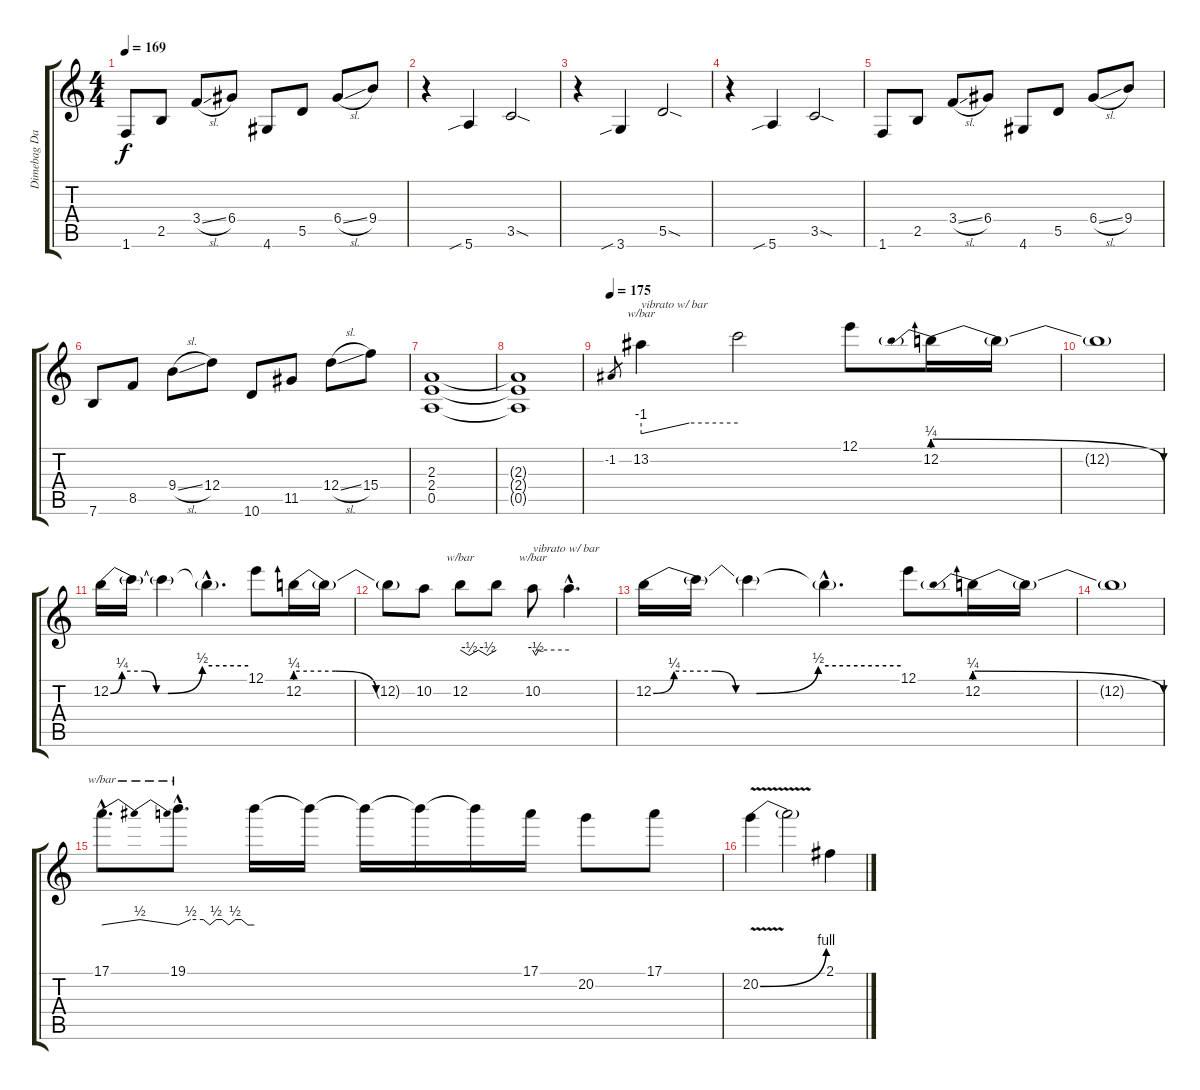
\track ("Dimebag Darrell (Lead)" "Dimebag Da") {instrument distortionguitar}
\staff {score tabs}
\tuning (E4 B3 G3 D3 A2 E2) {hide}
\ts (4 4)
\tempo 169
\clef g2
\ks c
1.6.8{dy f} 2.5.8 3.4{sl}.8 6.4.8 4.6.8 5.5.8 6.4{sl}.8 9.4.8 |
r.4 5.6{sib}.4 3.5{sod}.2 |
r.4 3.6{sib}.4 5.5{sod}.2 |
r.4 5.6{sib}.4 3.5{sod}.2 |
1.6.8 2.5.8 3.4{sl}.8 6.4.8 4.6.8 5.5.8 6.4{sl}.8 9.4.8 |
7.6.8 8.5.8 9.4{sl}.8 12.4.8 10.6.8 11.5.8 12.4{sl}.8 15.4.8 |
(2.3 2.4 0.5).1{volume 16 instrument distortionguitar} |
(2.3{t} 2.4{t} 0.5{t}).1 |
\tempo 175
-1.2.8{gr} 13.2.4{tbe (custom default 0 -4 30 0 60 0) txt "vibrato w/ bar"} 13.2{t}.2 12.1.8 12.2{be (prebendrelease 0 1 60 0)}.16 12.2{t}.16 |
12.2{t}.1 |
12.2{be (custom 0 0 5 1 15 1 20 0 25 0 40 2 60 2)}.16 12.2{t}.16 12.2{t}.4 12.2{hac t}.4{d} 12.1.8 12.2{be (custom 0 1 20 1 40 0 60 0)}.16 12.2{t}.16 |
12.2{t}.8 10.2.8 12.2.8{tbe (custom default 0 0 15 -2 30 0 45 -2 60 0)} 12.2{t}.8 10.2.8{tbe (custom default 0 0 5 -2 10 0 60 0) txt "vibrato w/ bar"} 10.2{hac t}.4{d} |
12.2{be (custom 0 0 5 1 15 1 20 0 25 0 40 2 60 2)}.16 12.2{t}.16 12.2{t}.4 12.2{hac t}.4{d} 12.1.8 12.2{be (prebendrelease 0 1 60 0)}.16 12.2{t}.16 |
12.2{t}.1 |
17.1{hac}.8{d tbe (dip default 0 0 30 2 60 0)} 19.1{hac}.8{d tbe (custom default 0 0 10 2 20 2 25 0 30 2 35 2 40 0 45 2 50 2 55 0 60 0)} 19.1{t}.16 19.1{t}.16 19.1{t}.16 19.1{t}.16 19.1{t}.16 17.1.16 20.2.8 17.1.8 |
20.2{be (bend 0 0 60 4) v}.4 20.2{t}.2 2.1{ss}.4
